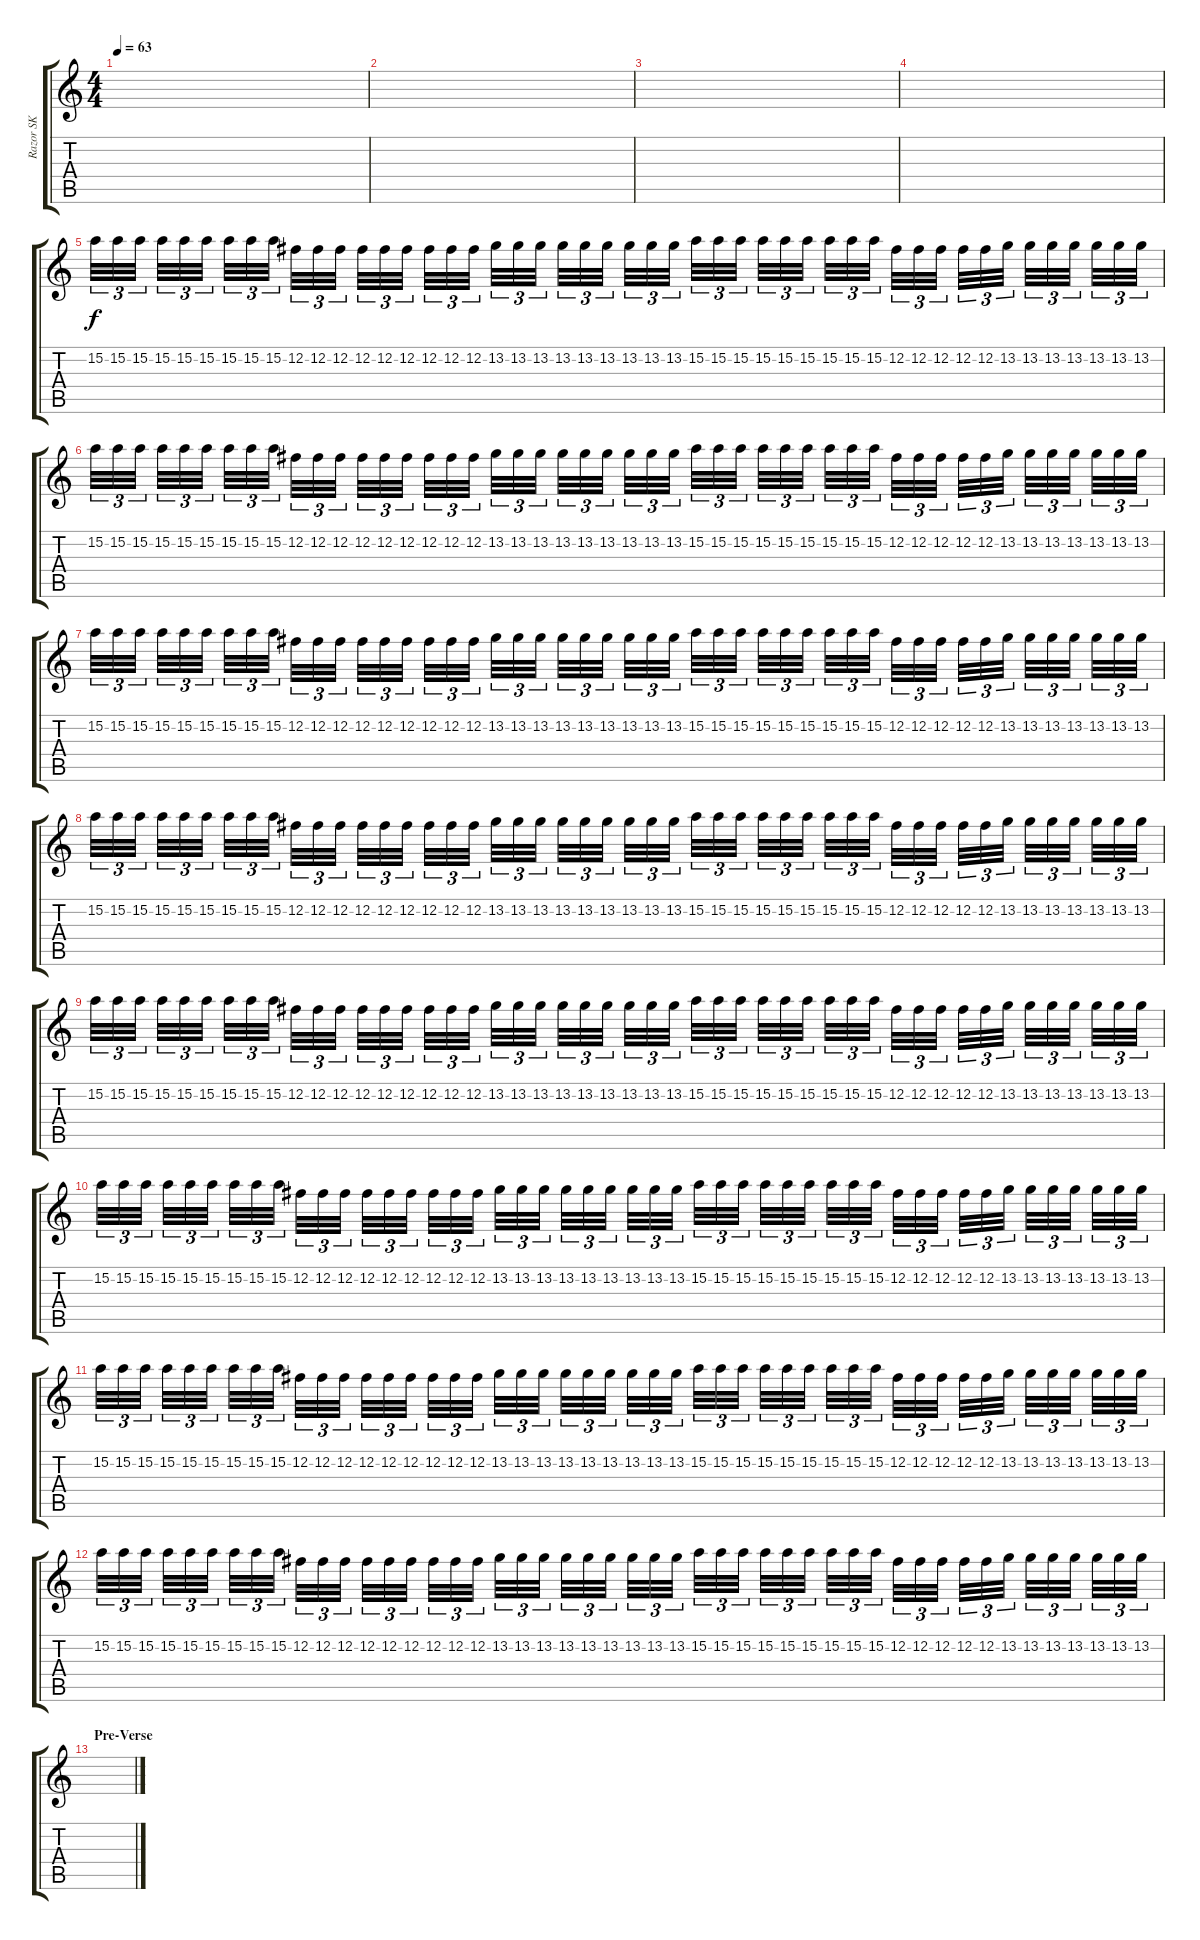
\track ("Razor SK" "Razor SK") {instrument distortionguitar}
\staff {score tabs}
\tuning (B3 Gb3 D3 A2 E2 B1) {hide}
\ts (4 4)
\tempo 63
\clef g2
\ks c
|
|
|
|
\section ("" "")
15.2.32{tu (3 2)} 15.2.32{tu (3 2)} 15.2.32{tu (3 2)} 15.2.32{tu (3 2)} 15.2.32{tu (3 2)} 15.2.32{tu (3 2)} 15.2.32{tu (3 2)} 15.2.32{tu (3 2)} 15.2.32{tu (3 2)} 12.2.32{tu (3 2)} 12.2.32{tu (3 2)} 12.2.32{tu (3 2)} 12.2.32{tu (3 2)} 12.2.32{tu (3 2)} 12.2.32{tu (3 2)} 12.2.32{tu (3 2)} 12.2.32{tu (3 2)} 12.2.32{tu (3 2)} 13.2.32{tu (3 2)} 13.2.32{tu (3 2)} 13.2.32{tu (3 2)} 13.2.32{tu (3 2)} 13.2.32{tu (3 2)} 13.2.32{tu (3 2)} 13.2.32{tu (3 2)} 13.2.32{tu (3 2)} 13.2.32{tu (3 2)} 15.2.32{tu (3 2)} 15.2.32{tu (3 2)} 15.2.32{tu (3 2)} 15.2.32{tu (3 2)} 15.2.32{tu (3 2)} 15.2.32{tu (3 2)} 15.2.32{tu (3 2)} 15.2.32{tu (3 2)} 15.2.32{tu (3 2)} 12.2.32{tu (3 2)} 12.2.32{tu (3 2)} 12.2.32{tu (3 2)} 12.2.32{tu (3 2)} 12.2.32{tu (3 2)} 13.2.32{tu (3 2)} 13.2.32{tu (3 2)} 13.2.32{tu (3 2)} 13.2.32{tu (3 2)} 13.2.32{tu (3 2)} 13.2.32{tu (3 2)} 13.2.32{tu (3 2)} |
15.2.32{tu (3 2)} 15.2.32{tu (3 2)} 15.2.32{tu (3 2)} 15.2.32{tu (3 2)} 15.2.32{tu (3 2)} 15.2.32{tu (3 2)} 15.2.32{tu (3 2)} 15.2.32{tu (3 2)} 15.2.32{tu (3 2)} 12.2.32{tu (3 2)} 12.2.32{tu (3 2)} 12.2.32{tu (3 2)} 12.2.32{tu (3 2)} 12.2.32{tu (3 2)} 12.2.32{tu (3 2)} 12.2.32{tu (3 2)} 12.2.32{tu (3 2)} 12.2.32{tu (3 2)} 13.2.32{tu (3 2)} 13.2.32{tu (3 2)} 13.2.32{tu (3 2)} 13.2.32{tu (3 2)} 13.2.32{tu (3 2)} 13.2.32{tu (3 2)} 13.2.32{tu (3 2)} 13.2.32{tu (3 2)} 13.2.32{tu (3 2)} 15.2.32{tu (3 2)} 15.2.32{tu (3 2)} 15.2.32{tu (3 2)} 15.2.32{tu (3 2)} 15.2.32{tu (3 2)} 15.2.32{tu (3 2)} 15.2.32{tu (3 2)} 15.2.32{tu (3 2)} 15.2.32{tu (3 2)} 12.2.32{tu (3 2)} 12.2.32{tu (3 2)} 12.2.32{tu (3 2)} 12.2.32{tu (3 2)} 12.2.32{tu (3 2)} 13.2.32{tu (3 2)} 13.2.32{tu (3 2)} 13.2.32{tu (3 2)} 13.2.32{tu (3 2)} 13.2.32{tu (3 2)} 13.2.32{tu (3 2)} 13.2.32{tu (3 2)} |
15.2.32{tu (3 2)} 15.2.32{tu (3 2)} 15.2.32{tu (3 2)} 15.2.32{tu (3 2)} 15.2.32{tu (3 2)} 15.2.32{tu (3 2)} 15.2.32{tu (3 2)} 15.2.32{tu (3 2)} 15.2.32{tu (3 2)} 12.2.32{tu (3 2)} 12.2.32{tu (3 2)} 12.2.32{tu (3 2)} 12.2.32{tu (3 2)} 12.2.32{tu (3 2)} 12.2.32{tu (3 2)} 12.2.32{tu (3 2)} 12.2.32{tu (3 2)} 12.2.32{tu (3 2)} 13.2.32{tu (3 2)} 13.2.32{tu (3 2)} 13.2.32{tu (3 2)} 13.2.32{tu (3 2)} 13.2.32{tu (3 2)} 13.2.32{tu (3 2)} 13.2.32{tu (3 2)} 13.2.32{tu (3 2)} 13.2.32{tu (3 2)} 15.2.32{tu (3 2)} 15.2.32{tu (3 2)} 15.2.32{tu (3 2)} 15.2.32{tu (3 2)} 15.2.32{tu (3 2)} 15.2.32{tu (3 2)} 15.2.32{tu (3 2)} 15.2.32{tu (3 2)} 15.2.32{tu (3 2)} 12.2.32{tu (3 2)} 12.2.32{tu (3 2)} 12.2.32{tu (3 2)} 12.2.32{tu (3 2)} 12.2.32{tu (3 2)} 13.2.32{tu (3 2)} 13.2.32{tu (3 2)} 13.2.32{tu (3 2)} 13.2.32{tu (3 2)} 13.2.32{tu (3 2)} 13.2.32{tu (3 2)} 13.2.32{tu (3 2)} |
15.2.32{tu (3 2)} 15.2.32{tu (3 2)} 15.2.32{tu (3 2)} 15.2.32{tu (3 2)} 15.2.32{tu (3 2)} 15.2.32{tu (3 2)} 15.2.32{tu (3 2)} 15.2.32{tu (3 2)} 15.2.32{tu (3 2)} 12.2.32{tu (3 2)} 12.2.32{tu (3 2)} 12.2.32{tu (3 2)} 12.2.32{tu (3 2)} 12.2.32{tu (3 2)} 12.2.32{tu (3 2)} 12.2.32{tu (3 2)} 12.2.32{tu (3 2)} 12.2.32{tu (3 2)} 13.2.32{tu (3 2)} 13.2.32{tu (3 2)} 13.2.32{tu (3 2)} 13.2.32{tu (3 2)} 13.2.32{tu (3 2)} 13.2.32{tu (3 2)} 13.2.32{tu (3 2)} 13.2.32{tu (3 2)} 13.2.32{tu (3 2)} 15.2.32{tu (3 2)} 15.2.32{tu (3 2)} 15.2.32{tu (3 2)} 15.2.32{tu (3 2)} 15.2.32{tu (3 2)} 15.2.32{tu (3 2)} 15.2.32{tu (3 2)} 15.2.32{tu (3 2)} 15.2.32{tu (3 2)} 12.2.32{tu (3 2)} 12.2.32{tu (3 2)} 12.2.32{tu (3 2)} 12.2.32{tu (3 2)} 12.2.32{tu (3 2)} 13.2.32{tu (3 2)} 13.2.32{tu (3 2)} 13.2.32{tu (3 2)} 13.2.32{tu (3 2)} 13.2.32{tu (3 2)} 13.2.32{tu (3 2)} 13.2.32{tu (3 2)} |
15.2.32{tu (3 2)} 15.2.32{tu (3 2)} 15.2.32{tu (3 2)} 15.2.32{tu (3 2)} 15.2.32{tu (3 2)} 15.2.32{tu (3 2)} 15.2.32{tu (3 2)} 15.2.32{tu (3 2)} 15.2.32{tu (3 2)} 12.2.32{tu (3 2)} 12.2.32{tu (3 2)} 12.2.32{tu (3 2)} 12.2.32{tu (3 2)} 12.2.32{tu (3 2)} 12.2.32{tu (3 2)} 12.2.32{tu (3 2)} 12.2.32{tu (3 2)} 12.2.32{tu (3 2)} 13.2.32{tu (3 2)} 13.2.32{tu (3 2)} 13.2.32{tu (3 2)} 13.2.32{tu (3 2)} 13.2.32{tu (3 2)} 13.2.32{tu (3 2)} 13.2.32{tu (3 2)} 13.2.32{tu (3 2)} 13.2.32{tu (3 2)} 15.2.32{tu (3 2)} 15.2.32{tu (3 2)} 15.2.32{tu (3 2)} 15.2.32{tu (3 2)} 15.2.32{tu (3 2)} 15.2.32{tu (3 2)} 15.2.32{tu (3 2)} 15.2.32{tu (3 2)} 15.2.32{tu (3 2)} 12.2.32{tu (3 2)} 12.2.32{tu (3 2)} 12.2.32{tu (3 2)} 12.2.32{tu (3 2)} 12.2.32{tu (3 2)} 13.2.32{tu (3 2)} 13.2.32{tu (3 2)} 13.2.32{tu (3 2)} 13.2.32{tu (3 2)} 13.2.32{tu (3 2)} 13.2.32{tu (3 2)} 13.2.32{tu (3 2)} |
15.2.32{tu (3 2)} 15.2.32{tu (3 2)} 15.2.32{tu (3 2)} 15.2.32{tu (3 2)} 15.2.32{tu (3 2)} 15.2.32{tu (3 2)} 15.2.32{tu (3 2)} 15.2.32{tu (3 2)} 15.2.32{tu (3 2)} 12.2.32{tu (3 2)} 12.2.32{tu (3 2)} 12.2.32{tu (3 2)} 12.2.32{tu (3 2)} 12.2.32{tu (3 2)} 12.2.32{tu (3 2)} 12.2.32{tu (3 2)} 12.2.32{tu (3 2)} 12.2.32{tu (3 2)} 13.2.32{tu (3 2)} 13.2.32{tu (3 2)} 13.2.32{tu (3 2)} 13.2.32{tu (3 2)} 13.2.32{tu (3 2)} 13.2.32{tu (3 2)} 13.2.32{tu (3 2)} 13.2.32{tu (3 2)} 13.2.32{tu (3 2)} 15.2.32{tu (3 2)} 15.2.32{tu (3 2)} 15.2.32{tu (3 2)} 15.2.32{tu (3 2)} 15.2.32{tu (3 2)} 15.2.32{tu (3 2)} 15.2.32{tu (3 2)} 15.2.32{tu (3 2)} 15.2.32{tu (3 2)} 12.2.32{tu (3 2)} 12.2.32{tu (3 2)} 12.2.32{tu (3 2)} 12.2.32{tu (3 2)} 12.2.32{tu (3 2)} 13.2.32{tu (3 2)} 13.2.32{tu (3 2)} 13.2.32{tu (3 2)} 13.2.32{tu (3 2)} 13.2.32{tu (3 2)} 13.2.32{tu (3 2)} 13.2.32{tu (3 2)} |
15.2.32{tu (3 2)} 15.2.32{tu (3 2)} 15.2.32{tu (3 2)} 15.2.32{tu (3 2)} 15.2.32{tu (3 2)} 15.2.32{tu (3 2)} 15.2.32{tu (3 2)} 15.2.32{tu (3 2)} 15.2.32{tu (3 2)} 12.2.32{tu (3 2)} 12.2.32{tu (3 2)} 12.2.32{tu (3 2)} 12.2.32{tu (3 2)} 12.2.32{tu (3 2)} 12.2.32{tu (3 2)} 12.2.32{tu (3 2)} 12.2.32{tu (3 2)} 12.2.32{tu (3 2)} 13.2.32{tu (3 2)} 13.2.32{tu (3 2)} 13.2.32{tu (3 2)} 13.2.32{tu (3 2)} 13.2.32{tu (3 2)} 13.2.32{tu (3 2)} 13.2.32{tu (3 2)} 13.2.32{tu (3 2)} 13.2.32{tu (3 2)} 15.2.32{tu (3 2)} 15.2.32{tu (3 2)} 15.2.32{tu (3 2)} 15.2.32{tu (3 2)} 15.2.32{tu (3 2)} 15.2.32{tu (3 2)} 15.2.32{tu (3 2)} 15.2.32{tu (3 2)} 15.2.32{tu (3 2)} 12.2.32{tu (3 2)} 12.2.32{tu (3 2)} 12.2.32{tu (3 2)} 12.2.32{tu (3 2)} 12.2.32{tu (3 2)} 13.2.32{tu (3 2)} 13.2.32{tu (3 2)} 13.2.32{tu (3 2)} 13.2.32{tu (3 2)} 13.2.32{tu (3 2)} 13.2.32{tu (3 2)} 13.2.32{tu (3 2)} |
15.2.32{tu (3 2)} 15.2.32{tu (3 2)} 15.2.32{tu (3 2)} 15.2.32{tu (3 2)} 15.2.32{tu (3 2)} 15.2.32{tu (3 2)} 15.2.32{tu (3 2)} 15.2.32{tu (3 2)} 15.2.32{tu (3 2)} 12.2.32{tu (3 2)} 12.2.32{tu (3 2)} 12.2.32{tu (3 2)} 12.2.32{tu (3 2)} 12.2.32{tu (3 2)} 12.2.32{tu (3 2)} 12.2.32{tu (3 2)} 12.2.32{tu (3 2)} 12.2.32{tu (3 2)} 13.2.32{tu (3 2)} 13.2.32{tu (3 2)} 13.2.32{tu (3 2)} 13.2.32{tu (3 2)} 13.2.32{tu (3 2)} 13.2.32{tu (3 2)} 13.2.32{tu (3 2)} 13.2.32{tu (3 2)} 13.2.32{tu (3 2)} 15.2.32{tu (3 2)} 15.2.32{tu (3 2)} 15.2.32{tu (3 2)} 15.2.32{tu (3 2)} 15.2.32{tu (3 2)} 15.2.32{tu (3 2)} 15.2.32{tu (3 2)} 15.2.32{tu (3 2)} 15.2.32{tu (3 2)} 12.2.32{tu (3 2)} 12.2.32{tu (3 2)} 12.2.32{tu (3 2)} 12.2.32{tu (3 2)} 12.2.32{tu (3 2)} 13.2.32{tu (3 2)} 13.2.32{tu (3 2)} 13.2.32{tu (3 2)} 13.2.32{tu (3 2)} 13.2.32{tu (3 2)} 13.2.32{tu (3 2)} 13.2.32{tu (3 2)} |
\section ("" "Pre-Verse")
